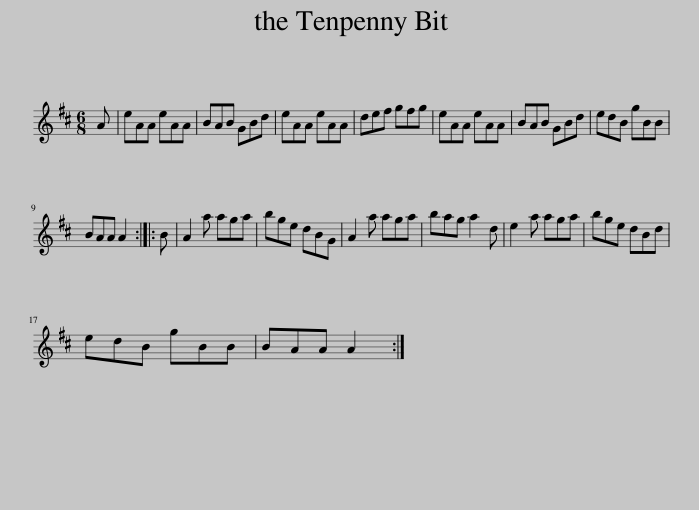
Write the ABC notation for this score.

X:1
L:1/8
M:6/8
I:linebreak $
K:D
V:1 treble
V:1
 A | eAA eAA | BAB GBd | eAA eAA | def gfg | %5
 eAA eAA | BAB GBd | edB gBB |$ BAA A2 :: B | %10
 A2 a aga | bge dBG | A2 a aga | bag a2 d | e2 a aga | %15
 bge dBd |$ edB gBB | BAA A2 :| %18
